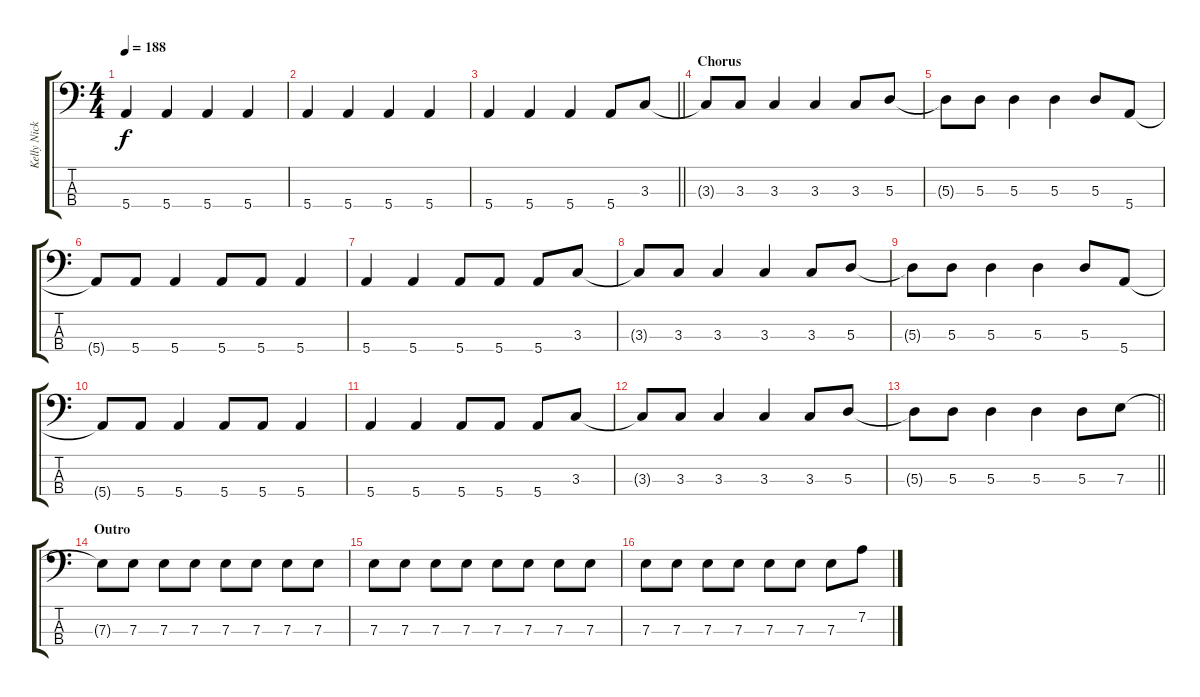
\track ("Kelly Nickels - Bass Guitar" "Kelly Nick") {instrument electricbasspick}
\staff {score tabs}
\tuning (G2 D2 A1 E1) {hide}
\ts (4 4)
\tempo 188
\clef f4
\ks c
5.4.4{dy f} 5.4.4 5.4.4 5.4.4 |
5.4.4 5.4.4 5.4.4 5.4.4 |
\barLineRight lightlight
5.4.4 5.4.4 5.4.4 5.4.8 3.3.8 |
\section ("" "Chorus")
3.3{t}.8 3.3.8 3.3.4 3.3.4 3.3.8 5.3.8 |
5.3{t}.8 5.3.8 5.3.4 5.3.4 5.3.8 5.4.8 |
5.4{t}.8 5.4.8 5.4.4 5.4.8 5.4.8 5.4.4 |
5.4.4 5.4.4 5.4.8 5.4.8 5.4.8 3.3.8 |
3.3{t}.8 3.3.8 3.3.4 3.3.4 3.3.8 5.3.8 |
5.3{t}.8 5.3.8 5.3.4 5.3.4 5.3.8 5.4.8 |
5.4{t}.8 5.4.8 5.4.4 5.4.8 5.4.8 5.4.4 |
5.4.4 5.4.4 5.4.8 5.4.8 5.4.8 3.3.8 |
3.3{t}.8 3.3.8 3.3.4 3.3.4 3.3.8 5.3.8 |
\barLineRight lightlight
5.3{t}.8 5.3.8 5.3.4 5.3.4 5.3.8 7.3.8 |
\section ("" "Outro")
7.3{t}.8 7.3.8 7.3.8 7.3.8 7.3.8 7.3.8 7.3.8 7.3.8 |
7.3.8 7.3.8 7.3.8 7.3.8 7.3.8 7.3.8 7.3.8 7.3.8 |
7.3.8 7.3.8 7.3.8 7.3.8 7.3.8 7.3.8 7.3.8 7.2.8
